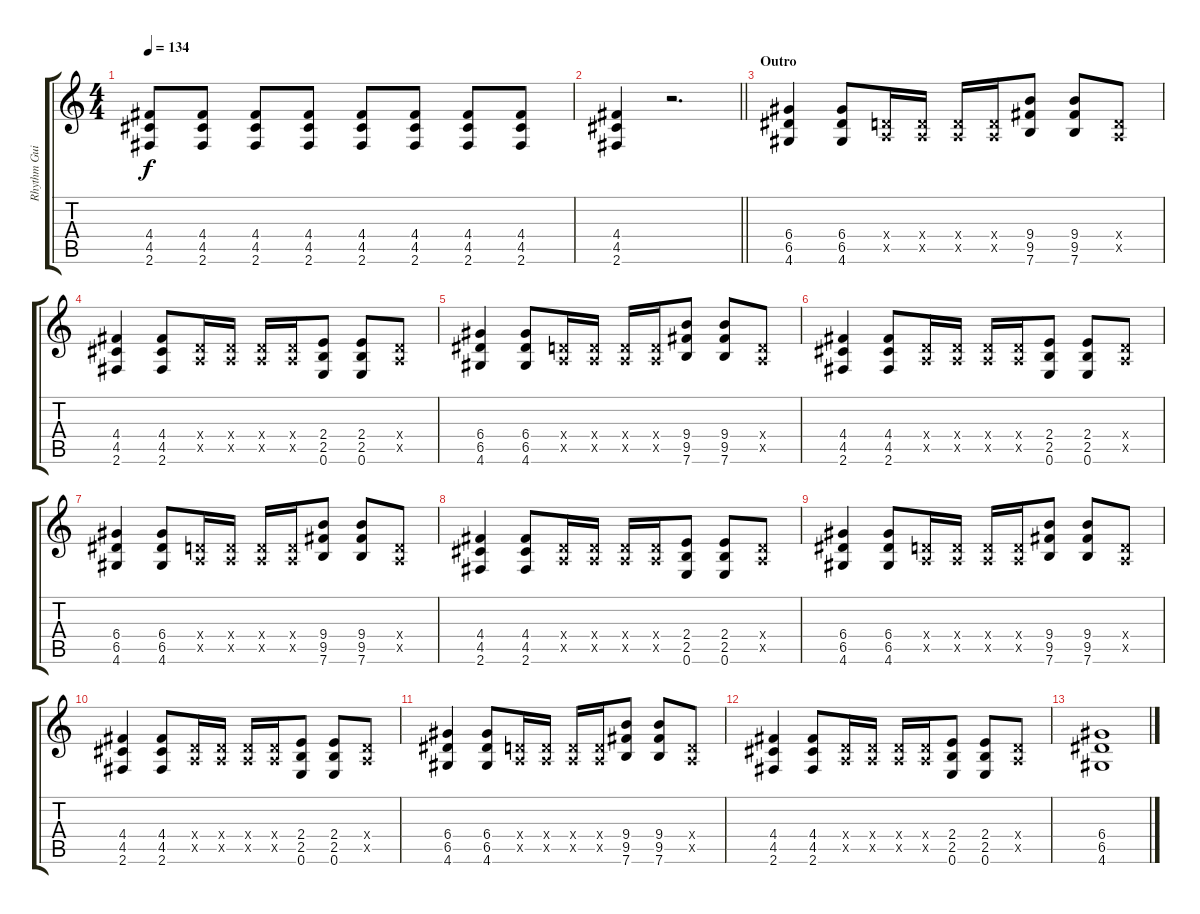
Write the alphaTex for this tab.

\track ("Rhythm Guitar" "Rhythm Gui") {instrument electricguitarclean}
\staff {score tabs}
\tuning (E4 B3 G3 D3 A2 E2) {hide}
\ts (4 4)
\tempo 134
\clef g2
\ks c
(4.4 4.5 2.6).8{dy f} (4.4 4.5 2.6).8 (4.4 4.5 2.6).8 (4.4 4.5 2.6).8 (4.4 4.5 2.6).8 (4.4 4.5 2.6).8 (4.4 4.5 2.6).8 (4.4 4.5 2.6).8 |
\barLineRight lightlight
(4.4 4.5 2.6).4 r.2{d} |
\section ("" "Outro")
(6.4 6.5 4.6).4 (6.4 6.5 4.6).8 (0.4{x} 0.5{x}).16 (0.4{x} 0.5{x}).16 (0.4{x} 0.5{x}).16 (0.4{x} 0.5{x}).16 (9.4 9.5 7.6).8 (9.4 9.5 7.6).8 (0.4{x} 0.5{x}).8 |
(4.4 4.5 2.6).4 (4.4 4.5 2.6).8 (0.4{x} 0.5{x}).16 (0.4{x} 0.5{x}).16 (0.4{x} 0.5{x}).16 (0.4{x} 0.5{x}).16 (2.4 2.5 0.6).8 (2.4 2.5 0.6).8 (0.4{x} 0.5{x}).8 |
(6.4 6.5 4.6).4 (6.4 6.5 4.6).8 (0.4{x} 0.5{x}).16 (0.4{x} 0.5{x}).16 (0.4{x} 0.5{x}).16 (0.4{x} 0.5{x}).16 (9.4 9.5 7.6).8 (9.4 9.5 7.6).8 (0.4{x} 0.5{x}).8 |
(4.4 4.5 2.6).4 (4.4 4.5 2.6).8 (0.4{x} 0.5{x}).16 (0.4{x} 0.5{x}).16 (0.4{x} 0.5{x}).16 (0.4{x} 0.5{x}).16 (2.4 2.5 0.6).8 (2.4 2.5 0.6).8 (0.4{x} 0.5{x}).8 |
(6.4 6.5 4.6).4 (6.4 6.5 4.6).8 (0.4{x} 0.5{x}).16 (0.4{x} 0.5{x}).16 (0.4{x} 0.5{x}).16 (0.4{x} 0.5{x}).16 (9.4 9.5 7.6).8 (9.4 9.5 7.6).8 (0.4{x} 0.5{x}).8 |
(4.4 4.5 2.6).4 (4.4 4.5 2.6).8 (0.4{x} 0.5{x}).16 (0.4{x} 0.5{x}).16 (0.4{x} 0.5{x}).16 (0.4{x} 0.5{x}).16 (2.4 2.5 0.6).8 (2.4 2.5 0.6).8 (0.4{x} 0.5{x}).8 |
(6.4 6.5 4.6).4 (6.4 6.5 4.6).8 (0.4{x} 0.5{x}).16 (0.4{x} 0.5{x}).16 (0.4{x} 0.5{x}).16 (0.4{x} 0.5{x}).16 (9.4 9.5 7.6).8 (9.4 9.5 7.6).8 (0.4{x} 0.5{x}).8 |
(4.4 4.5 2.6).4 (4.4 4.5 2.6).8 (0.4{x} 0.5{x}).16 (0.4{x} 0.5{x}).16 (0.4{x} 0.5{x}).16 (0.4{x} 0.5{x}).16 (2.4 2.5 0.6).8 (2.4 2.5 0.6).8 (0.4{x} 0.5{x}).8 |
(6.4 6.5 4.6).4 (6.4 6.5 4.6).8 (0.4{x} 0.5{x}).16 (0.4{x} 0.5{x}).16 (0.4{x} 0.5{x}).16 (0.4{x} 0.5{x}).16 (9.4 9.5 7.6).8 (9.4 9.5 7.6).8 (0.4{x} 0.5{x}).8 |
(4.4 4.5 2.6).4 (4.4 4.5 2.6).8 (0.4{x} 0.5{x}).16 (0.4{x} 0.5{x}).16 (0.4{x} 0.5{x}).16 (0.4{x} 0.5{x}).16 (2.4 2.5 0.6).8 (2.4 2.5 0.6).8 (0.4{x} 0.5{x}).8 |
(6.4 6.5 4.6).1
